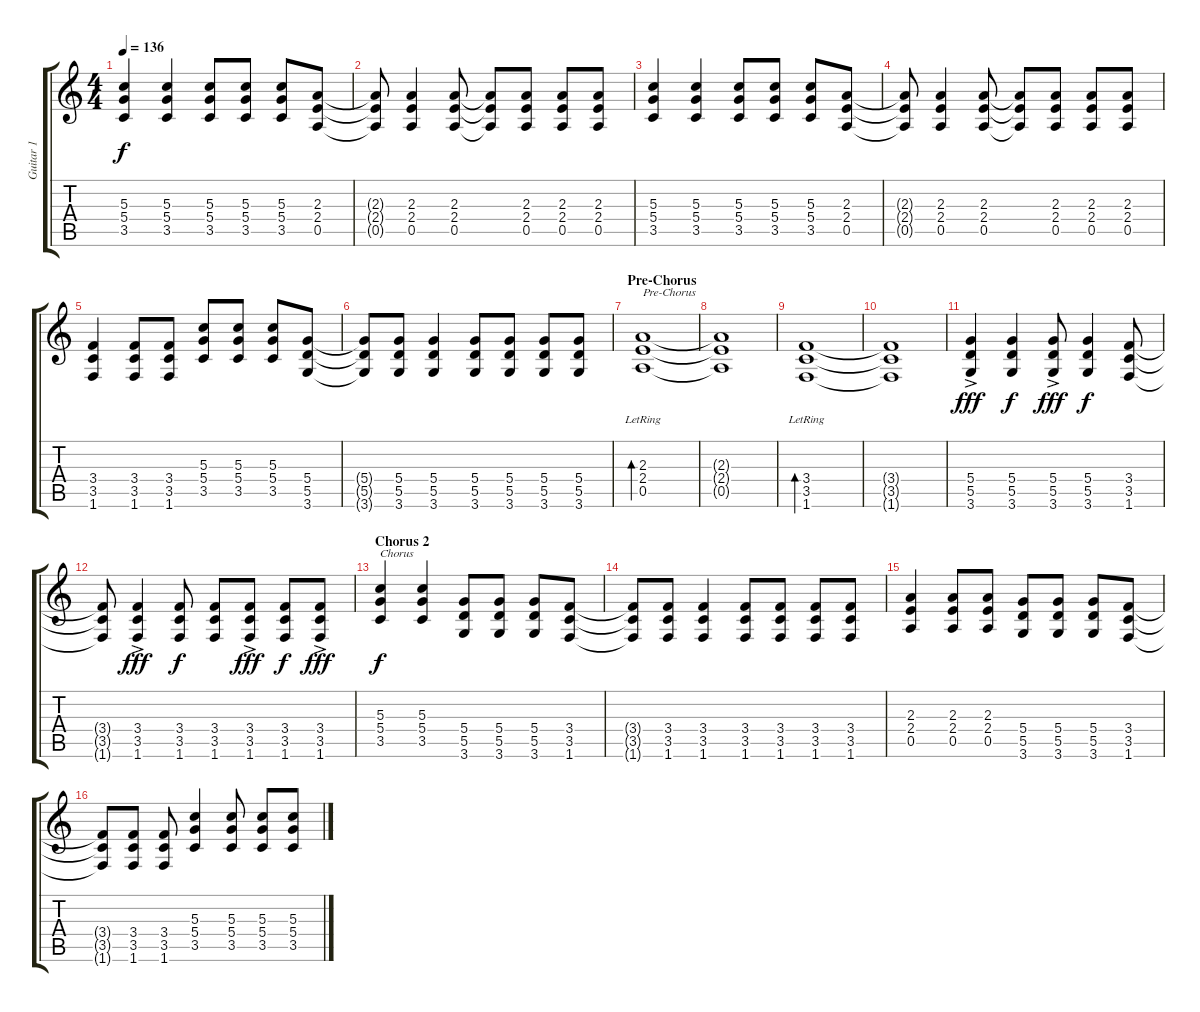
\track ("Guitar 1" "Guitar 1") {instrument electricguitarclean}
\staff {score tabs}
\tuning (E4 C4 G3 D3 A2 E2) {hide}
\ts (4 4)
\tempo 136
\clef g2
\ks c
(5.3 5.4 3.5).4{dy f} (5.3 5.4 3.5).4 (5.3 5.4 3.5).8 (5.3 5.4 3.5).8 (5.3 5.4 3.5).8 (2.3 2.4 0.5).8 |
(2.3{t} 2.4{t} 0.5{t}).8 (2.3 2.4 0.5).4 (2.3 2.4 0.5).8 (2.3{t} 2.4{t} 0.5{t}).8 (2.3 2.4 0.5).8 (2.3 2.4 0.5).8 (2.3 2.4 0.5).8 |
(5.3 5.4 3.5).4 (5.3 5.4 3.5).4 (5.3 5.4 3.5).8 (5.3 5.4 3.5).8 (5.3 5.4 3.5).8 (2.3 2.4 0.5).8 |
(2.3{t} 2.4{t} 0.5{t}).8 (2.3 2.4 0.5).4 (2.3 2.4 0.5).8 (2.3{t} 2.4{t} 0.5{t}).8 (2.3 2.4 0.5).8 (2.3 2.4 0.5).8 (2.3 2.4 0.5).8 |
(3.4 3.5 1.6).4 (3.4 3.5 1.6).8 (3.4 3.5 1.6).8 (5.3 5.4 3.5).8 (5.3 5.4 3.5).8 (5.3 5.4 3.5).8 (5.4 5.5 3.6).8 |
(5.4{t} 5.5{t} 3.6{t}).8 (5.4 5.5 3.6).8 (5.4 5.5 3.6).4 (5.4 5.5 3.6).8 (5.4 5.5 3.6).8 (5.4 5.5 3.6).8 (5.4 5.5 3.6).8 |
\section ("" "Pre-Chorus")
(2.3{lr} 2.4{lr} 0.5{lr}).1{bd 240 txt "Pre-Chorus"} |
(2.3{t} 2.4{t} 0.5{t}).1 |
(3.4{lr} 3.5{lr} 1.6{lr}).1{bd 240} |
(3.4{t} 3.5{t} 1.6{t}).1 |
(5.4{ac} 5.5{ac} 3.6{ac}).4{dy fff volume 9 instrument electricguitarmuted} (5.4 5.5 3.6).4{dy f} (5.4{ac} 5.5{ac} 3.6{ac}).8{dy fff} (5.4 5.5 3.6).4{dy f} (3.4 3.5 1.6).8 |
(3.4{t} 3.5{t} 1.6{t}).8 (3.4{ac} 3.5{ac} 1.6{ac}).4{dy fff} (3.4 3.5 1.6).8{dy f} (3.4 3.5 1.6).8 (3.4{ac} 3.5{ac} 1.6{ac}).8{dy fff} (3.4 3.5 1.6).8{dy f} (3.4{ac} 3.5{ac} 1.6{ac}).8{dy fff} |
\section ("" "Chorus 2")
(5.3 5.4 3.5).4{txt "Chorus" dy f volume 16 instrument electricguitarclean} (5.3 5.4 3.5).4 (5.4 5.5 3.6).8 (5.4 5.5 3.6).8 (5.4 5.5 3.6).8 (3.4 3.5 1.6).8 |
(3.4{t} 3.5{t} 1.6{t}).8 (3.4 3.5 1.6).8 (3.4 3.5 1.6).4 (3.4 3.5 1.6).8 (3.4 3.5 1.6).8 (3.4 3.5 1.6).8 (3.4 3.5 1.6).8 |
(2.3 2.4 0.5).4 (2.3 2.4 0.5).8 (2.3 2.4 0.5).8 (5.4 5.5 3.6).8 (5.4 5.5 3.6).8 (5.4 5.5 3.6).8 (3.4 3.5 1.6).8 |
(3.4{t} 3.5{t} 1.6{t}).8 (3.4 3.5 1.6).8 (3.4 3.5 1.6).8 (5.3 5.4 3.5).4 (5.3 5.4 3.5).8 (5.3 5.4 3.5).8 (5.3 5.4 3.5).8
